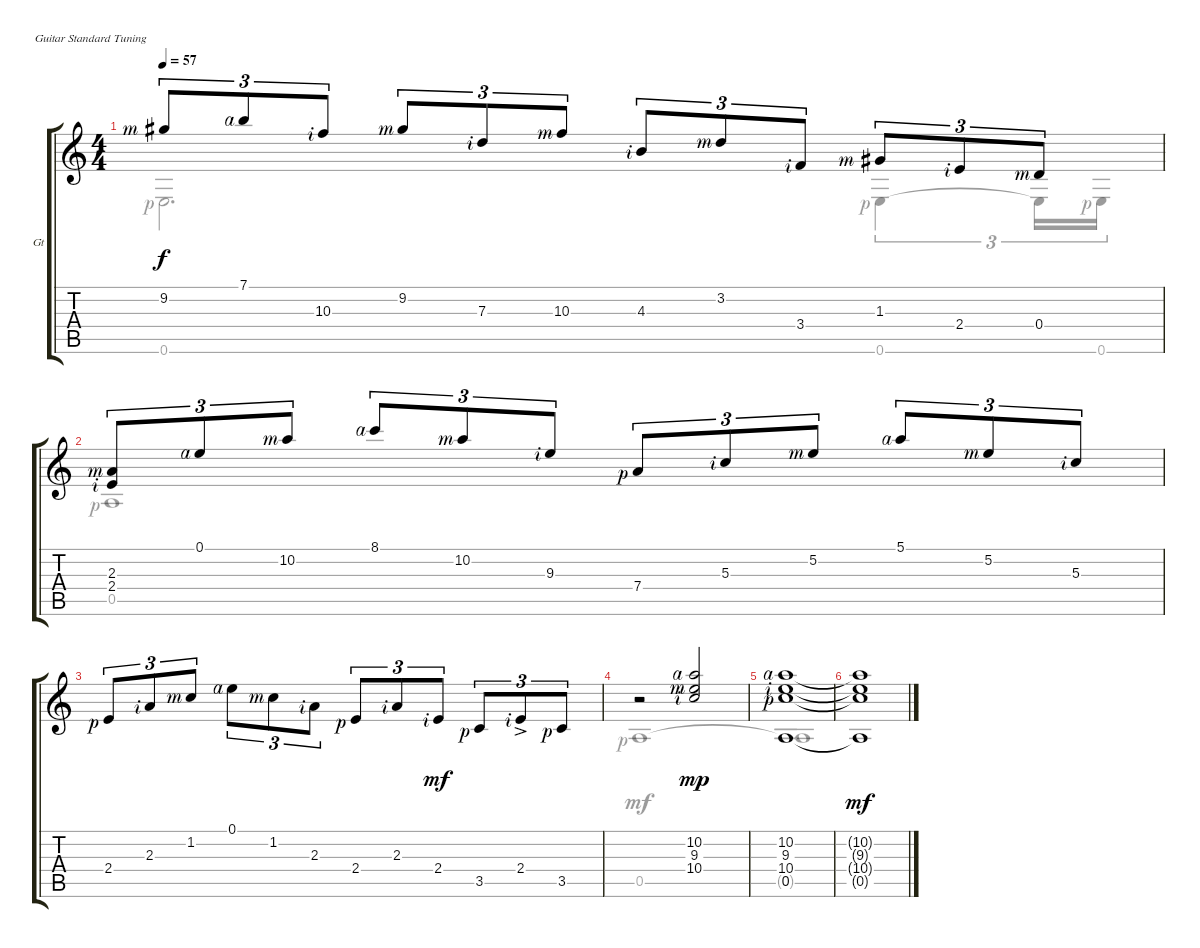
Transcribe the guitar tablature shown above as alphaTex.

\defaultSystemsLayout 4
\bracketExtendMode groupsimilarinstruments
\firstSystemTrackNameOrientation horizontal
\otherSystemsTrackNameOrientation horizontal
\track ("Guitar" "Gt") {instrument acousticguitarnylon}
\staff {score tabs}
\tuning (E4 B3 G3 D3 A2 E2)
\voice
\ts (4 4)
\tempo 57
\clef g2
\ks c
9.2{rf 3}.8{tu (3 2) dy f} 7.1{rf 4}.8{tu (3 2)} 10.3{rf 2}.8{tu (3 2)} 9.2{rf 3}.8{tu (3 2)} 7.3{rf 2}.8{tu (3 2)} 10.3{rf 3}.8{tu (3 2)} 4.3{rf 2}.8{tu (3 2)} 3.2{rf 3}.8{tu (3 2)} 3.4{rf 2}.8{tu (3 2)} 1.3{rf 3}.8{tu (3 2)} 2.4{rf 2}.8{tu (3 2)} 0.4{rf 3}.8{tu (3 2)} |
(2.3{rf 3} 2.4{rf 2}).8{tu (3 2)} 0.1{rf 4}.8{tu (3 2)} 10.2{rf 3}.8{tu (3 2)} 8.1{rf 4}.8{tu (3 2)} 10.2{rf 3}.8{tu (3 2)} 9.3{rf 2}.8{tu (3 2)} 7.4{rf 1}.8{tu (3 2)} 5.3{rf 2}.8{tu (3 2)} 5.2{rf 3}.8{tu (3 2)} 5.1{rf 4}.8{tu (3 2)} 5.2{rf 3}.8{tu (3 2)} 5.3{rf 2}.8{tu (3 2)} |
2.4{rf 1}.8{tu (3 2)} 2.3{rf 2}.8{tu (3 2)} 1.2{rf 3}.8{tu (3 2)} 0.1{rf 4}.8{tu (3 2)} 1.2{rf 3}.8{tu (3 2)} 2.3{rf 2}.8{tu (3 2)} 2.4{rf 1}.8{tu (3 2)} 2.3{rf 2}.8{tu (3 2)} 2.4{rf 2}.8{tu (3 2) dy mf} 3.5{rf 1}.8{tu (3 2)} 2.4{ac rf 2}.8{tu (3 2)} 3.5{rf 1}.8{tu (3 2)} |
r.2 (10.2{rf 4} 9.3{rf 3} 10.4{rf 2}).2{dy mp} |
(10.2{rf 4} 9.3{rf 2} 10.4{rf 1} 0.5).1 |
(10.2{t} 9.3{t} 10.4{t} 0.5{t}).1{dy mf}
\voice
\clef g2
\ottava regular
\simile none
\ks c
0.6{rf 1}.2{d dy f} 0.6{rf 1}.4{tu (3 2)} 0.6{t}.16{tu (3 2)} 0.6{rf 1}.16{tu (3 2)} |
0.5{rf 1}.1 |
|
0.5{rf 1}.1{dy mf} |
0.5{t}.1 |
